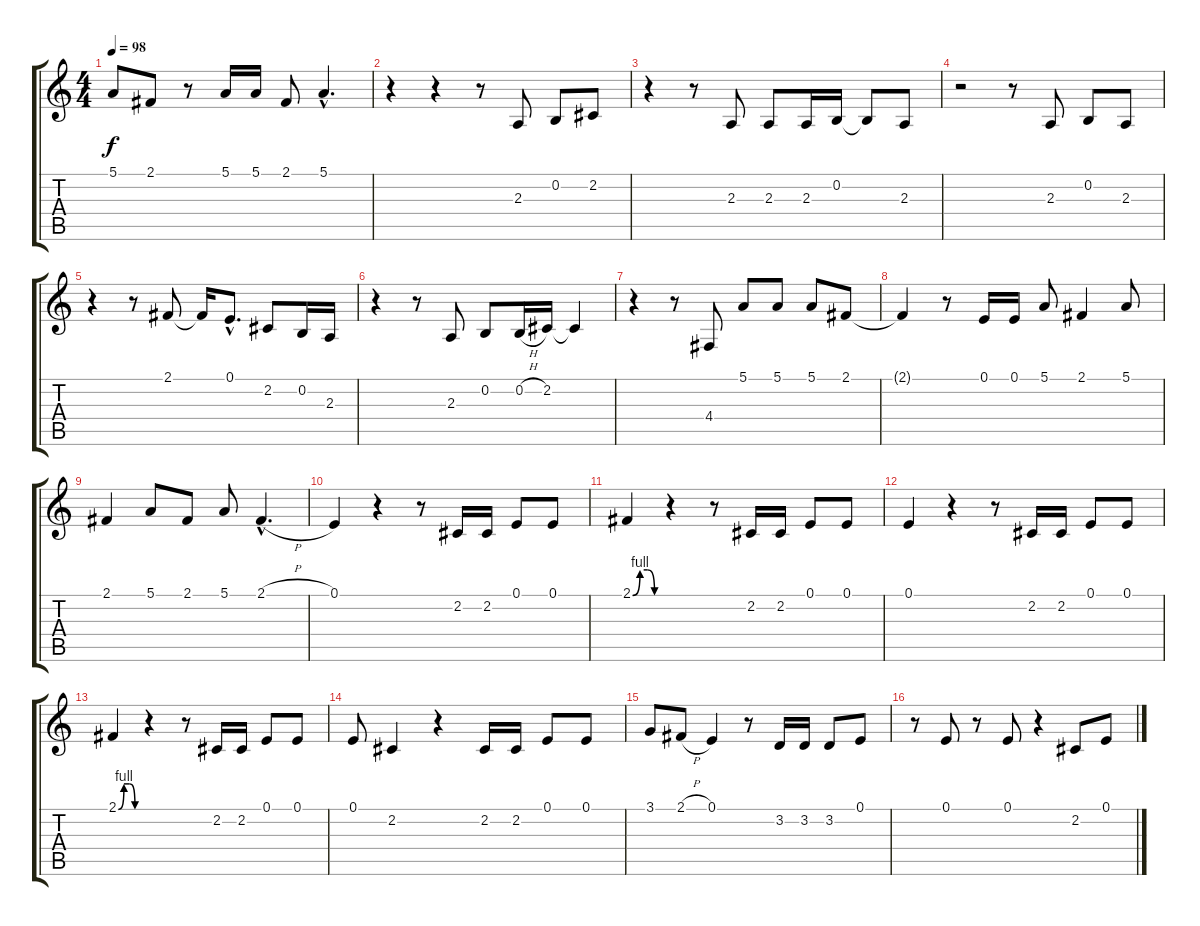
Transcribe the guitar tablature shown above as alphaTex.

\track "" {instrument sopranosax}
\staff {score tabs}
\tuning (E4 B3 G3 D3 A2 E2) {hide}
\ts (4 4)
\tempo 98
\clef g2
\ks c
5.1.8{dy f} 2.1.8 r.8 5.1.16 5.1.16 2.1.8 5.1{hac}.4{d} |
r.4 r.4 r.8 2.3.8 0.2.8 2.2.8 |
r.4 r.8 2.3.8 2.3.8 2.3.16 0.2.16 0.2{t}.8 2.3.8 |
r.2 r.8 2.3.8 0.2.8 2.3.8 |
r.4 r.8 2.1.8 2.1{t}.16 0.1{hac}.8{d} 2.2.8 0.2.16 2.3.16 |
r.4 r.8 2.3.8 0.2.8 0.2{h}.16 2.2.16 2.2{t}.4 |
r.4 r.8 4.4.8 5.1.8 5.1.8 5.1.8 2.1.8 |
2.1{t}.4 r.8 0.1.16 0.1.16 5.1.8 2.1.4 5.1.8 |
2.1.4 5.1.8 2.1.8 5.1.8 2.1{h hac}.4{d} |
0.1.4 r.4 r.8 2.2.16 2.2.16 0.1.8 0.1.8 |
2.1{be (custom 0 0 15 4 30 4 45 0 60 0)}.4 r.4 r.8 2.2.16 2.2.16 0.1.8 0.1.8 |
0.1.4 r.4 r.8 2.2.16 2.2.16 0.1.8 0.1.8 |
2.1{be (custom 0 0 15 4 30 4 45 0 60 0)}.4 r.4 r.8 2.2.16 2.2.16 0.1.8 0.1.8 |
0.1.8 2.2.4 r.4 2.2.16 2.2.16 0.1.8 0.1.8 |
3.1.8 2.1{h}.8 0.1.4 r.8 3.2.16 3.2.16 3.2.8 0.1.8 |
r.8 0.1.8 r.8 0.1.8 r.4 2.2.8 0.1.8
